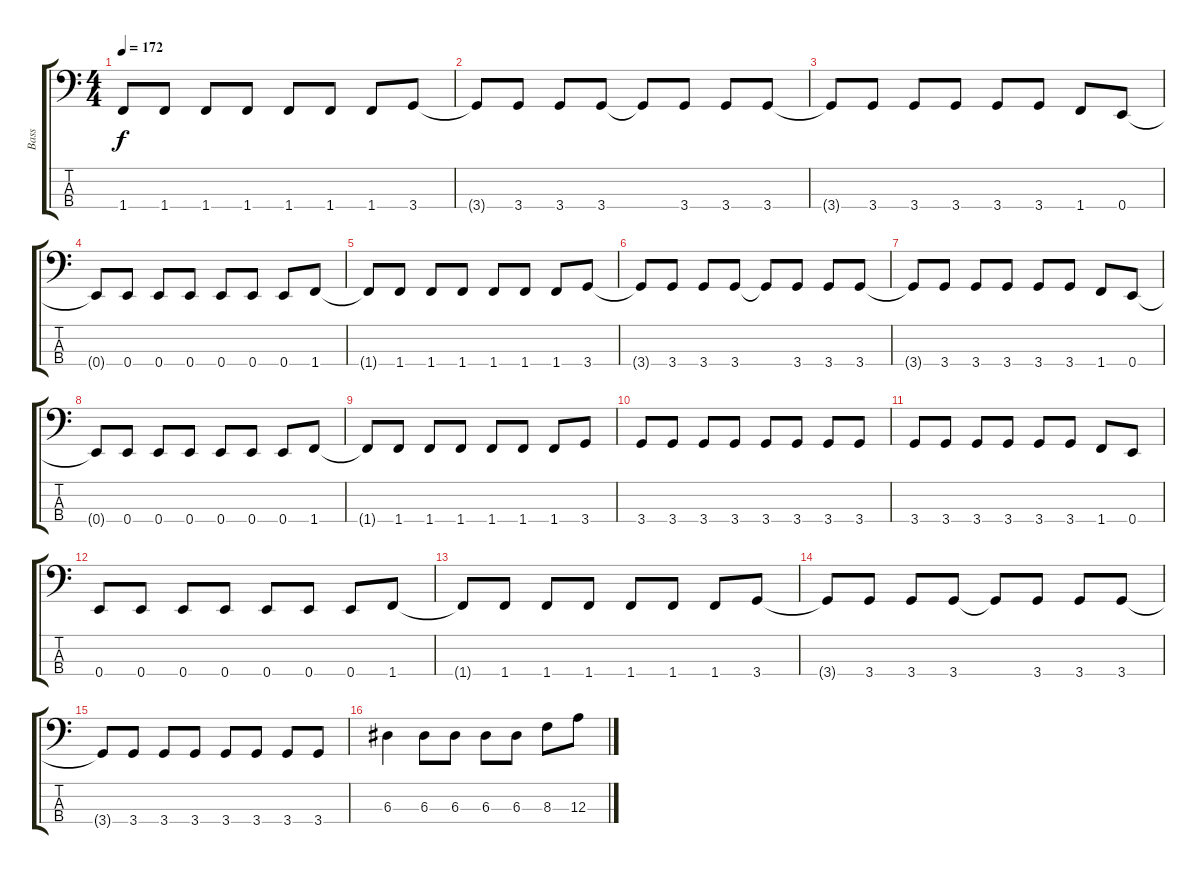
\track ("Bass" "Bass") {instrument electricbassfinger}
\staff {score tabs}
\tuning (G2 D2 A1 E1) {hide}
\ts (4 4)
\tempo 172
\clef f4
\ks c
1.4{t}.8{dy f} 1.4.8 1.4.8 1.4.8 1.4.8 1.4.8 1.4.8 3.4.8 |
3.4{t}.8 3.4.8 3.4.8 3.4.8 3.4{t}.8 3.4.8 3.4.8 3.4.8 |
3.4{t}.8 3.4.8 3.4.8 3.4.8 3.4.8 3.4.8 1.4.8 0.4.8 |
0.4{t}.8 0.4.8 0.4.8 0.4.8 0.4.8 0.4.8 0.4.8 1.4.8 |
1.4{t}.8 1.4.8 1.4.8 1.4.8 1.4.8 1.4.8 1.4.8 3.4.8 |
3.4{t}.8 3.4.8 3.4.8 3.4.8 3.4{t}.8 3.4.8 3.4.8 3.4.8 |
3.4{t}.8 3.4.8 3.4.8 3.4.8 3.4.8 3.4.8 1.4.8 0.4.8 |
0.4{t}.8 0.4.8 0.4.8 0.4.8 0.4.8 0.4.8 0.4.8 1.4.8 |
1.4{t}.8 1.4.8 1.4.8 1.4.8 1.4.8 1.4.8 1.4.8 3.4.8 |
3.4.8 3.4.8 3.4.8 3.4.8 3.4.8 3.4.8 3.4.8 3.4.8 |
3.4.8 3.4.8 3.4.8 3.4.8 3.4.8 3.4.8 1.4.8 0.4.8 |
0.4.8 0.4.8 0.4.8 0.4.8 0.4.8 0.4.8 0.4.8 1.4.8 |
1.4{t}.8 1.4.8 1.4.8 1.4.8 1.4.8 1.4.8 1.4.8 3.4.8 |
3.4{t}.8 3.4.8 3.4.8 3.4.8 3.4{t}.8 3.4.8 3.4.8 3.4.8 |
3.4{t}.8 3.4.8 3.4.8 3.4.8 3.4.8 3.4.8 3.4.8 3.4.8 |
6.3.4 6.3.8 6.3.8 6.3.8 6.3.8 8.3.8 12.3.8
